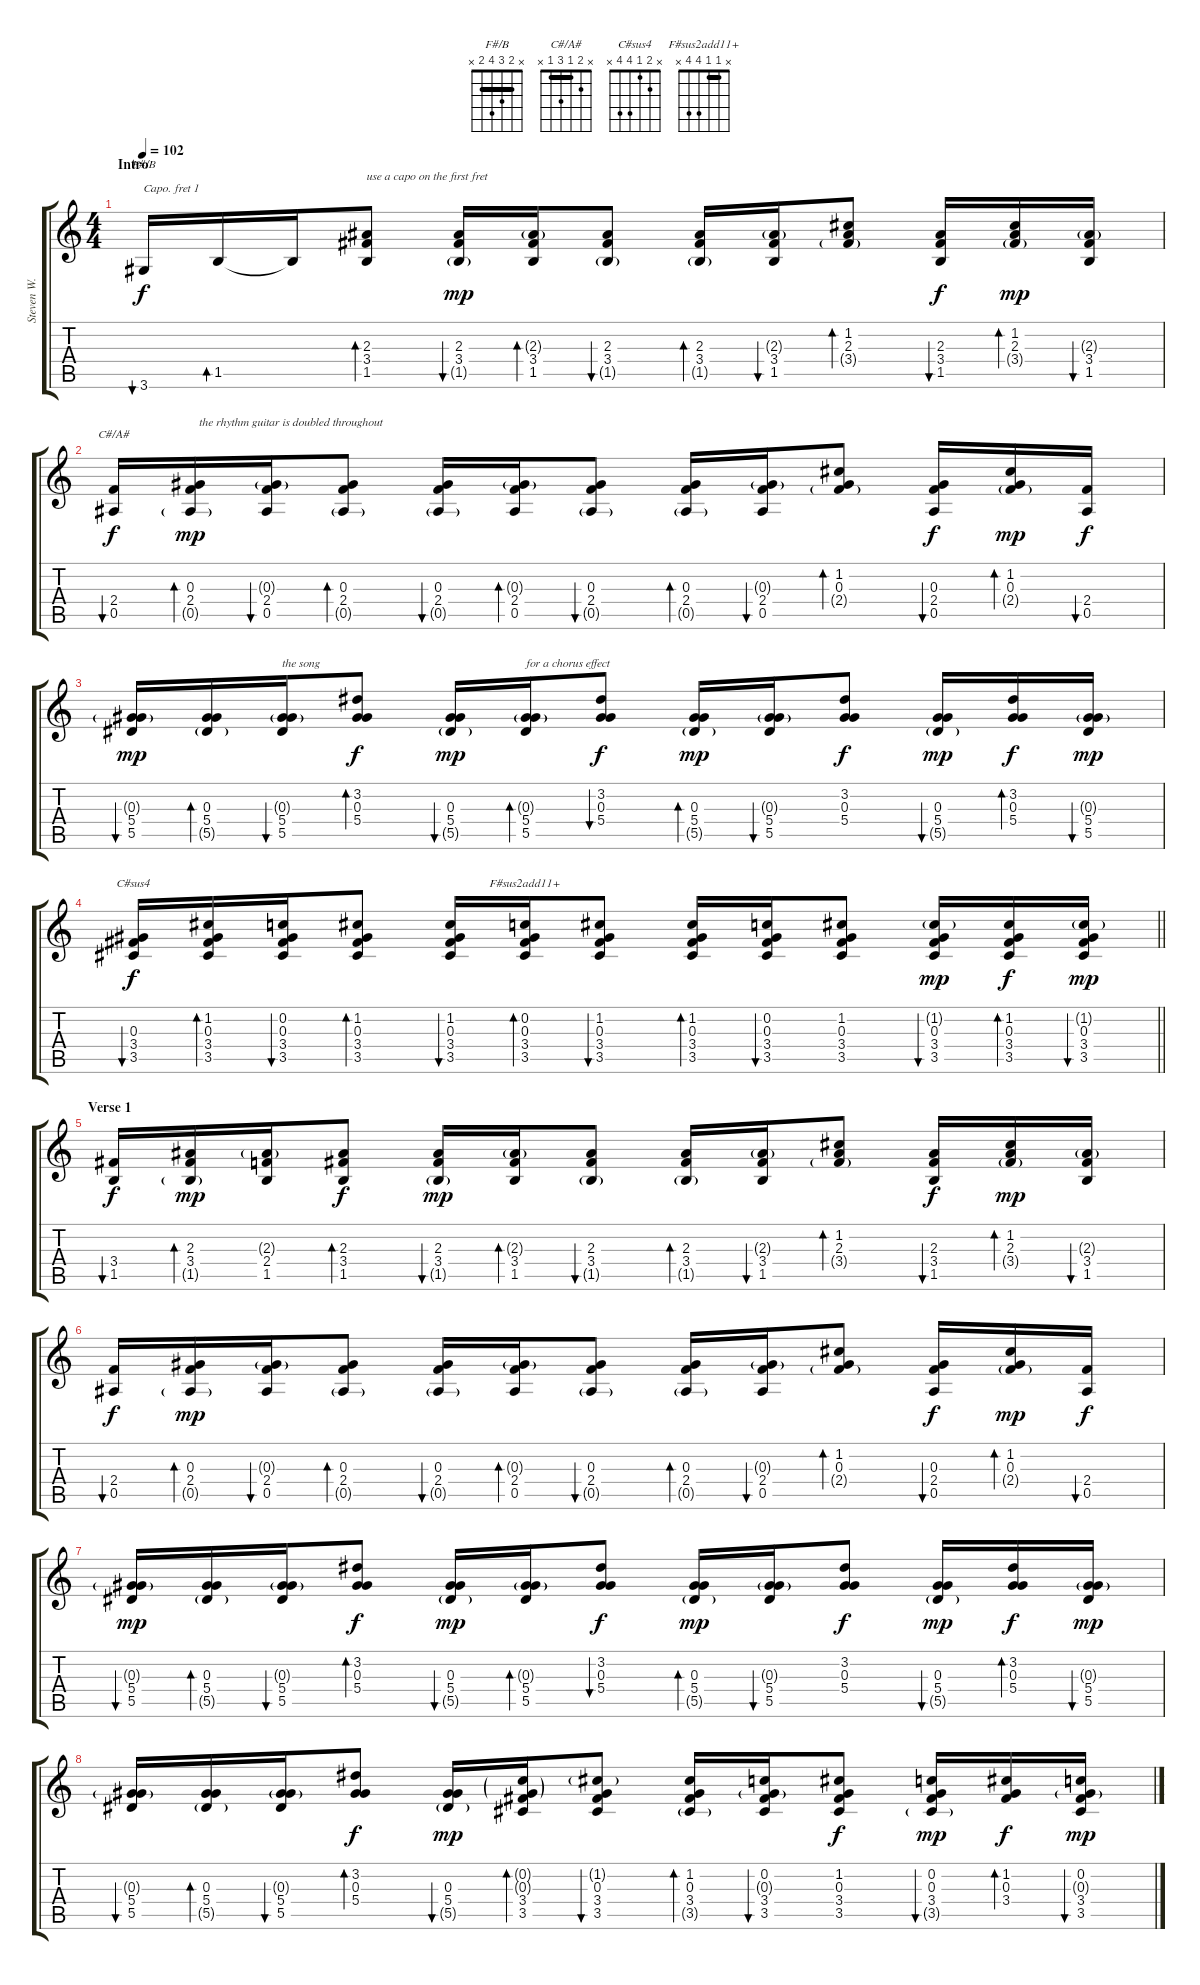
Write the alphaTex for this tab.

\track ("Steven W. Rhythm (Capo on 1st fret!!!)" "Steven W. ") {instrument acousticguitarsteel}
\staff {score tabs}
\capo 1
\tuning (E4 B3 G3 D3 A2 E2) {hide}
\chord ("F#/B" x 2 3 4 2 x) {barre 2}
\chord ("C#/A#" x 2 1 3 1 x) {barre 1}
\chord ("C#sus4" x 2 1 4 4 x)
\chord ("F#sus2add11+" x 1 1 4 4 x) {barre 1}
\ts (4 4)
\section ("" "Intro")
\tempo 102
\clef g2
\ks c
3.6.16{bu 60 ch "F#/B" dy f instrument acousticguitarsteel} 1.5.16{bd 60} 1.5{t}.16 (2.3 3.4 1.5).8{bd 60 txt "use a capo on the first fret"} (2.3 3.4 1.5{g}).16{bu 60 dy mp} (2.3{g} 3.4 1.5).16{bd 60} (2.3 3.4 1.5{g}).8{bu 60} (2.3 3.4 1.5{g}).16{bd 60} (2.3{g} 3.4 1.5).16{bu 60} (1.2 2.3 3.4{g}).8{bd 60} (2.3 3.4 1.5).16{bu 60 dy f} (1.2 2.3 3.4{g}).16{bd 60 dy mp} (2.3{g} 3.4 1.5).16{bu 60} |
(2.4 0.5).16{bu 60 ch "C#/A#" dy f} (0.3 2.4 0.5{g}).16{bd 60 txt "   the rhythm guitar is doubled throughout" dy mp} (0.3{g} 2.4 0.5).16{bu 60} (0.3 2.4 0.5{g}).8{bd 60} (0.3 2.4 0.5{g}).16{bu 60} (0.3{g} 2.4 0.5).16{bd 60} (0.3 2.4 0.5{g}).8{bu 60} (0.3 2.4 0.5{g}).16{bd 60} (0.3{g} 2.4 0.5).16{bu 60} (1.2 0.3 2.4{g}).8{bd 60} (0.3 2.4 0.5).16{bu 60 dy f} (1.2 0.3 2.4{g}).16{bd 60 dy mp} (2.4 0.5).16{bu 60 dy f} |
(0.3{g} 5.4 5.5).16{bu 60 dy mp} (0.3 5.4 5.5{g}).16{bd 60} (0.3{g} 5.4 5.5).16{bu 60 txt "the song"} (3.2 0.3 5.4).8{bd 60 dy f} (0.3 5.4 5.5{g}).16{bu 60 dy mp} (0.3{g} 5.4 5.5).16{bd 60 txt "for a chorus effect"} (3.2 0.3 5.4).8{bu 60 dy f} (0.3 5.4 5.5{g}).16{bd 60 dy mp} (0.3{g} 5.4 5.5).16{bu 60} (3.2 0.3 5.4).8{dy f} (0.3 5.4 5.5{g}).16{bu 60 dy mp} (3.2 0.3 5.4).16{bd 60 dy f} (0.3{g} 5.4 5.5).16{bu 60 dy mp} |
\barLineRight lightlight
(0.3 3.4 3.5).16{bu 60 ch "C#sus4" dy f} (1.2 0.3 3.4 3.5).16{bd 60} (0.2 0.3 3.4 3.5).16{bu 60} (1.2 0.3 3.4 3.5).8{bd 60} (1.2 0.3 3.4 3.5).16{bu 60} (0.2 0.3 3.4 3.5).16{bd 60 ch "F#sus2add11+"} (1.2 0.3 3.4 3.5).8{bu 60} (1.2 0.3 3.4 3.5).16{bd 60} (0.2 0.3 3.4 3.5).16{bu 60} (1.2 0.3 3.4 3.5).8 (1.2{g} 0.3 3.4 3.5).16{bu 60 dy mp} (1.2 0.3 3.4 3.5).16{bd 60 dy f} (1.2{g} 0.3 3.4 3.5).16{bu 60 dy mp} |
\section ("" "Verse 1")
(3.4 1.5).16{bu 60 dy f} (2.3 3.4 1.5{g}).16{bd 60 dy mp} (2.3{g} 2.4 1.5).16 (2.3 3.4 1.5).8{bd 60 dy f} (2.3 3.4 1.5{g}).16{bu 60 dy mp} (2.3{g} 3.4 1.5).16{bd 60} (2.3 3.4 1.5{g}).8{bu 60} (2.3 3.4 1.5{g}).16{bd 60} (2.3{g} 3.4 1.5).16{bu 60} (1.2 2.3 3.4{g}).8{bd 60} (2.3 3.4 1.5).16{bu 60 dy f} (1.2 2.3 3.4{g}).16{bd 60 dy mp} (2.3{g} 3.4 1.5).16{bu 60} |
(2.4 0.5).16{bu 60 dy f} (0.3 2.4 0.5{g}).16{bd 60 dy mp} (0.3{g} 2.4 0.5).16{bu 60} (0.3 2.4 0.5{g}).8{bd 60} (0.3 2.4 0.5{g}).16{bu 60} (0.3{g} 2.4 0.5).16{bd 60} (0.3 2.4 0.5{g}).8{bu 60} (0.3 2.4 0.5{g}).16{bd 60} (0.3{g} 2.4 0.5).16{bu 60} (1.2 0.3 2.4{g}).8{bd 60} (0.3 2.4 0.5).16{bu 60 dy f} (1.2 0.3 2.4{g}).16{bd 60 dy mp} (2.4 0.5).16{bu 60 dy f} |
(0.3{g} 5.4 5.5).16{bu 60 dy mp} (0.3 5.4 5.5{g}).16{bd 60} (0.3{g} 5.4 5.5).16{bu 60} (3.2 0.3 5.4).8{bd 60 dy f} (0.3 5.4 5.5{g}).16{bu 60 dy mp} (0.3{g} 5.4 5.5).16{bd 60} (3.2 0.3 5.4).8{bu 60 dy f} (0.3 5.4 5.5{g}).16{bd 60 dy mp} (0.3{g} 5.4 5.5).16{bu 60} (3.2 0.3 5.4).8{dy f} (0.3 5.4 5.5{g}).16{bu 60 dy mp} (3.2 0.3 5.4).16{bd 60 dy f} (0.3{g} 5.4 5.5).16{bu 60 dy mp} |
(0.3{g} 5.4 5.5).16{bu 60} (0.3 5.4 5.5{g}).16{bd 60} (0.3{g} 5.4 5.5).16{bu 60} (3.2 0.3 5.4).8{bd 60 dy f} (0.3 5.4 5.5{g}).16{bu 60 dy mp} (0.2{g} 0.3{g} 3.4 3.5).16{bd 60} (1.2{g} 0.3 3.4 3.5).8{bu 60} (1.2 0.3 3.4 3.5{g}).16{bd 60} (0.2 0.3{g} 3.4 3.5).16{bu 60} (1.2 0.3 3.4 3.5).8{dy f} (0.2 0.3 3.4 3.5{g}).16{bu 60 dy mp} (1.2 0.3 3.4).16{bd 60 dy f} (0.2 0.3{g} 3.4 3.5).16{bu 60 dy mp}
